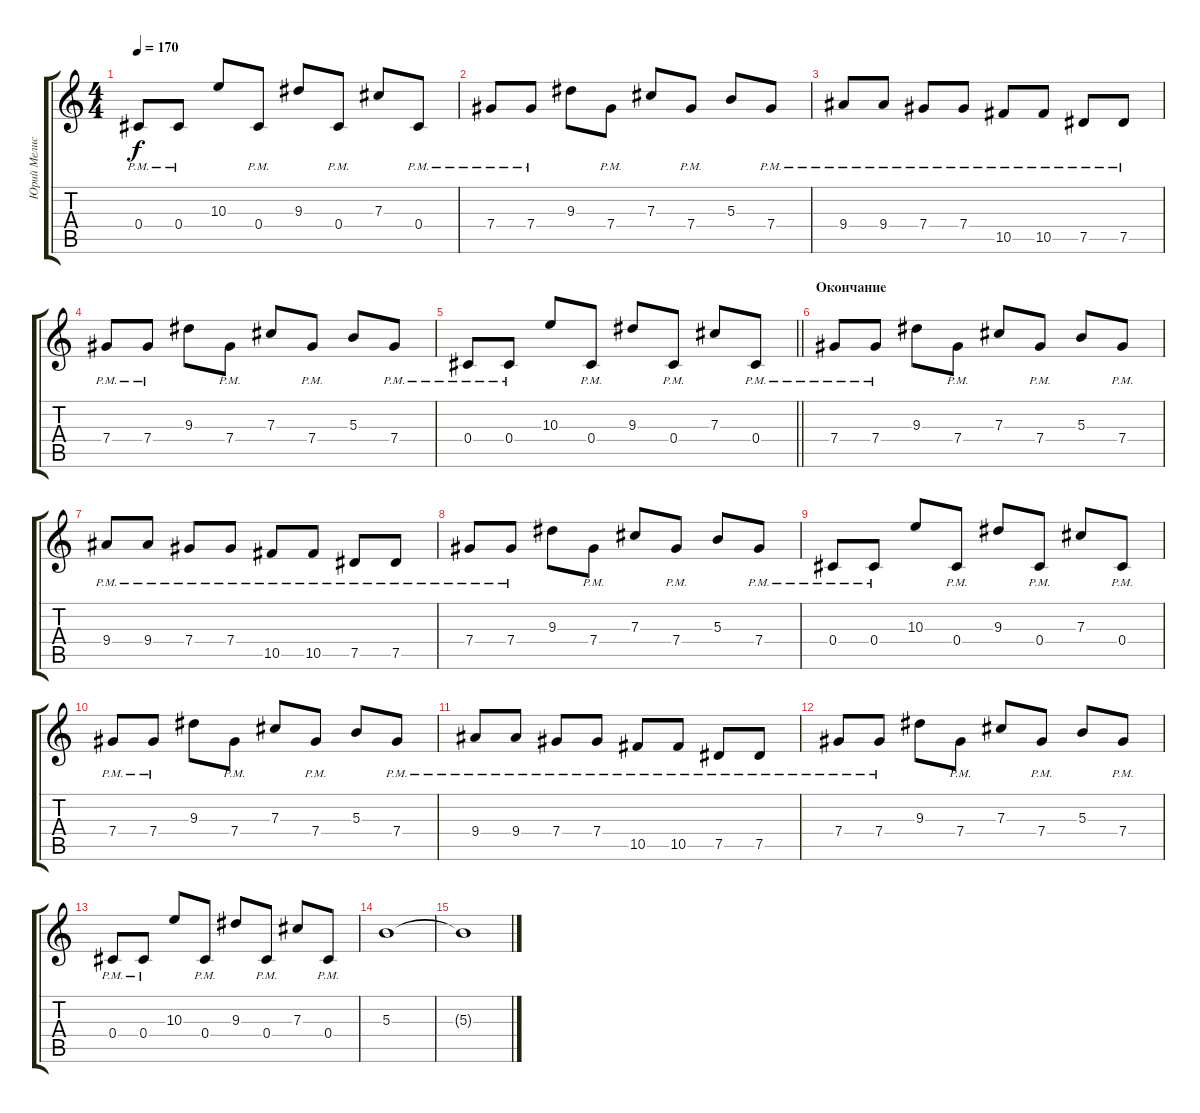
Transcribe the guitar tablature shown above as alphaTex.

\track ("Юрий Мелисов" "Юрий Мелис") {instrument distortionguitar}
\staff {score tabs}
\tuning (Eb4 Bb3 Gb3 Db3 Ab2 Eb2) {hide}
\ts (4 4)
\tempo 170
\clef g2
\ks c
0.4{pm}.8{dy f} 0.4{pm}.8 10.3.8 0.4{pm}.8 9.3.8 0.4{pm}.8 7.3.8 0.4{pm}.8 |
7.4{pm}.8 7.4{pm}.8 9.3.8 7.4{pm}.8 7.3.8 7.4{pm}.8 5.3.8 7.4{pm}.8 |
9.4{pm}.8 9.4{pm}.8 7.4{pm}.8 7.4{pm}.8 10.5{pm}.8 10.5{pm}.8 7.5{pm}.8 7.5{pm}.8 |
7.4{pm}.8 7.4{pm}.8 9.3.8 7.4{pm}.8 7.3.8 7.4{pm}.8 5.3.8 7.4{pm}.8 |
\barLineRight lightlight
0.4{pm}.8 0.4{pm}.8 10.3.8 0.4{pm}.8 9.3.8 0.4{pm}.8 7.3.8 0.4{pm}.8 |
\section ("" "Окончание")
7.4{pm}.8 7.4{pm}.8 9.3.8 7.4{pm}.8 7.3.8 7.4{pm}.8 5.3.8 7.4{pm}.8 |
9.4{pm}.8 9.4{pm}.8 7.4{pm}.8 7.4{pm}.8 10.5{pm}.8 10.5{pm}.8 7.5{pm}.8 7.5{pm}.8 |
7.4{pm}.8 7.4{pm}.8 9.3.8 7.4{pm}.8 7.3.8 7.4{pm}.8 5.3.8 7.4{pm}.8 |
0.4{pm}.8 0.4{pm}.8 10.3.8 0.4{pm}.8 9.3.8 0.4{pm}.8 7.3.8 0.4{pm}.8 |
7.4{pm}.8 7.4{pm}.8 9.3.8 7.4{pm}.8 7.3.8 7.4{pm}.8 5.3.8 7.4{pm}.8 |
9.4{pm}.8 9.4{pm}.8 7.4{pm}.8 7.4{pm}.8 10.5{pm}.8 10.5{pm}.8 7.5{pm}.8 7.5{pm}.8 |
7.4{pm}.8 7.4{pm}.8 9.3.8 7.4{pm}.8 7.3.8 7.4{pm}.8 5.3.8 7.4{pm}.8 |
0.4{pm}.8 0.4{pm}.8 10.3.8 0.4{pm}.8 9.3.8 0.4{pm}.8 7.3.8 0.4{pm}.8 |
5.3.1{volume 0} |
5.3{t}.1
